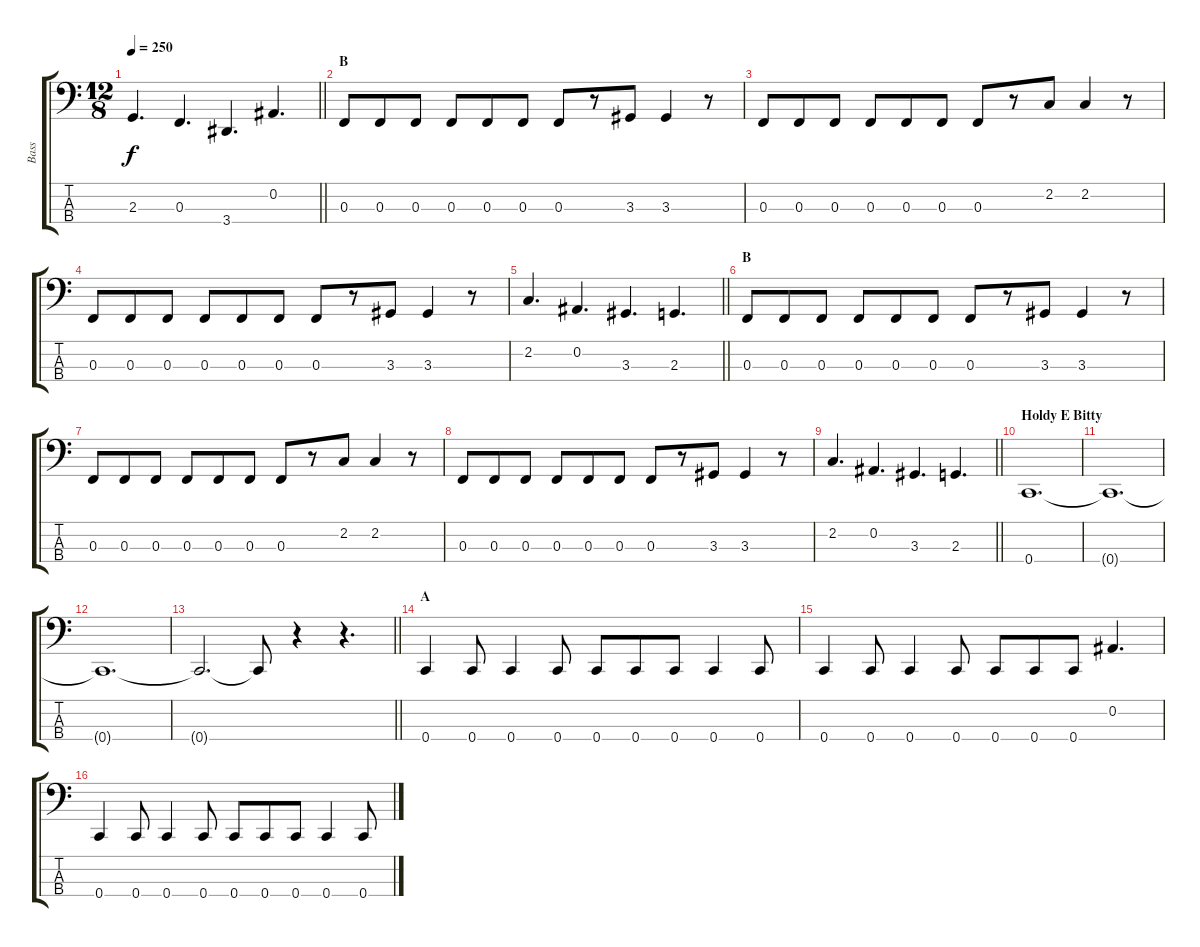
\track ("Bass" "Bass") {instrument electricbassfinger}
\staff {score tabs}
\tuning (Eb2 Bb1 F1 C1) {hide}
\ts (12 8)
\tempo 250
\clef f4
\barLineRight lightlight
\ks c
2.3.4{d dy f} 0.3.4{d} 3.4.4{d} 0.2.4{d} |
\section ("" "B")
0.3.8 0.3.8 0.3.8 0.3.8 0.3.8 0.3.8 0.3.8 r.8 3.3.8 3.3.4 r.8 |
0.3.8 0.3.8 0.3.8 0.3.8 0.3.8 0.3.8 0.3.8 r.8 2.2.8 2.2.4 r.8 |
0.3.8 0.3.8 0.3.8 0.3.8 0.3.8 0.3.8 0.3.8 r.8 3.3.8 3.3.4 r.8 |
\barLineRight lightlight
2.2.4{d} 0.2.4{d} 3.3.4{d} 2.3.4{d} |
\section ("" "B")
0.3.8 0.3.8 0.3.8 0.3.8 0.3.8 0.3.8 0.3.8 r.8 3.3.8 3.3.4 r.8 |
0.3.8 0.3.8 0.3.8 0.3.8 0.3.8 0.3.8 0.3.8 r.8 2.2.8 2.2.4 r.8 |
0.3.8 0.3.8 0.3.8 0.3.8 0.3.8 0.3.8 0.3.8 r.8 3.3.8 3.3.4 r.8 |
\barLineRight lightlight
2.2.4{d} 0.2.4{d} 3.3.4{d} 2.3.4{d} |
\section ("" "Holdy E Bitty")
0.4.1{d} |
0.4{t}.1{d} |
0.4{t}.1{d} |
\barLineRight lightlight
0.4{t}.2{d} 0.4{t}.8 r.4 r.4{d} |
\section ("" "A")
0.4.4 0.4.8 0.4.4 0.4.8 0.4.8 0.4.8 0.4.8 0.4.4 0.4.8 |
0.4.4 0.4.8 0.4.4 0.4.8 0.4.8 0.4.8 0.4.8 0.2.4{d} |
0.4.4 0.4.8 0.4.4 0.4.8 0.4.8 0.4.8 0.4.8 0.4.4 0.4.8
